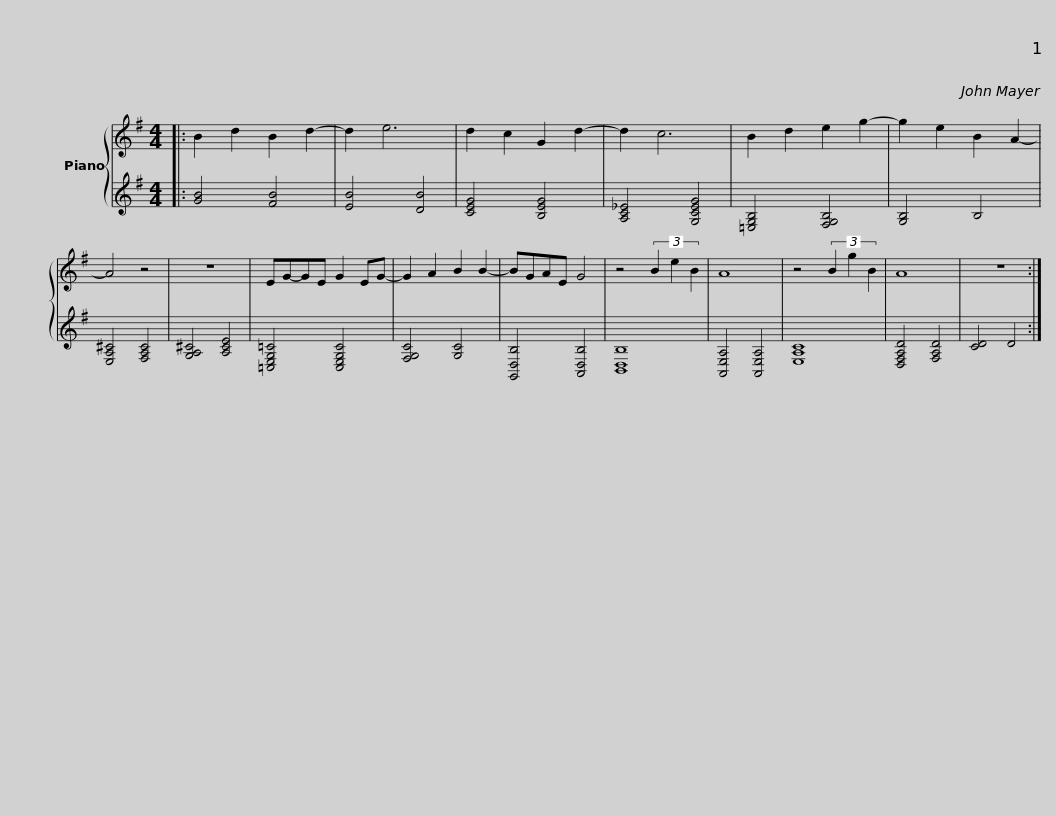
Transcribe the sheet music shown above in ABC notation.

X:1
%%score { 1 | 2 }
L:1/8
M:4/4
I:linebreak $
K:G
V:1 treble
V:2 treble
V:1
|: B2 d2 B2 d2- | d2 e6 | d2 c2 G2 d2- | d2 c6 | B2 d2 e2 g2- | %5
 g2 e2 B2 A2- |$ A4 z4 | z8 | EG-GE G2 EG- | G2 A2 B2 B2- | %10
 BGAE G4 |$ z4 (3B2 e2 B2 | A8 | z4 (3B2 g2 B2 | A8 | %15
 z8 :| %16
V:2
|: [GB]4 [FB]4 | [EB]4 [DB]4 | [CEG]4 [B,EG]4 | [A,C_E]4 [G,CEG]4 | [=E,G,B,]4 [F,G,B,]4 | %5
 [G,B,]4 B,4 |$ [E,A,^C]4 [F,A,C]4 | [G,A,^C]4 [A,CE]4 | [=C,E,G,=C]4 [C,E,G,C]4 | [F,G,C]4 [G,C]4 | %10
 [G,,D,B,]4 [A,,D,B,]4 |$ [B,,D,B,]8 | [A,,E,A,]4 [A,,E,A,]4 | [E,A,C]8 | [D,F,A,D]4 [F,A,D]4 | %15
 [CD]4 D4 :| %16
